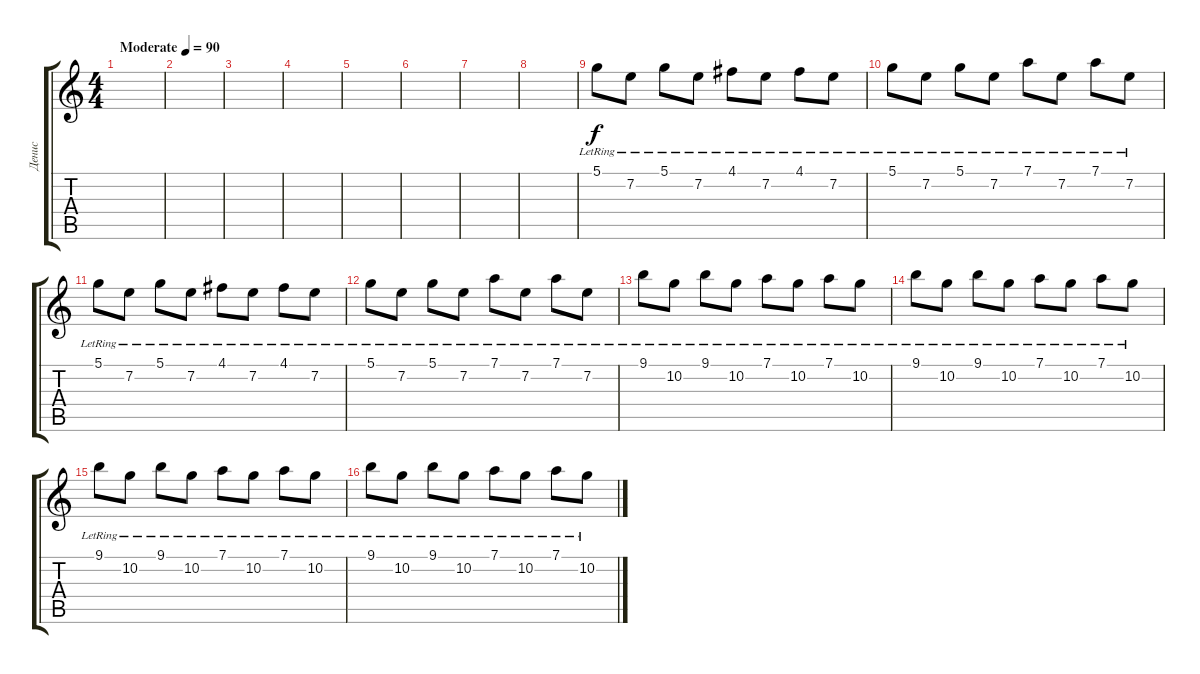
\track ("Денис" "Денис") {instrument electricguitarclean}
\staff {score tabs}
\tuning (D4 A3 F3 C3 G2 C2) {hide}
\ts (4 4)
\tempo (90 "Moderate")
\clef g2
\ks c
|
|
|
|
|
|
|
|
5.1{lr}.8 7.2{lr}.8 5.1{lr}.8 7.2{lr}.8 4.1{lr}.8 7.2{lr}.8 4.1{lr}.8 7.2{lr}.8 |
5.1{lr}.8 7.2{lr}.8 5.1{lr}.8 7.2{lr}.8 7.1{lr}.8 7.2{lr}.8 7.1{lr}.8 7.2{lr}.8 |
5.1{lr}.8 7.2{lr}.8 5.1{lr}.8 7.2{lr}.8 4.1{lr}.8 7.2{lr}.8 4.1{lr}.8 7.2{lr}.8 |
5.1{lr}.8 7.2{lr}.8 5.1{lr}.8 7.2{lr}.8 7.1{lr}.8 7.2{lr}.8 7.1{lr}.8 7.2{lr}.8 |
9.1{lr}.8 10.2{lr}.8 9.1{lr}.8 10.2{lr}.8 7.1{lr}.8 10.2{lr}.8 7.1{lr}.8 10.2{lr}.8 |
9.1{lr}.8 10.2{lr}.8 9.1{lr}.8 10.2{lr}.8 7.1{lr}.8 10.2{lr}.8 7.1{lr}.8 10.2{lr}.8 |
9.1{lr}.8 10.2{lr}.8 9.1{lr}.8 10.2{lr}.8 7.1{lr}.8 10.2{lr}.8 7.1{lr}.8 10.2{lr}.8 |
9.1{lr}.8 10.2{lr}.8 9.1{lr}.8 10.2{lr}.8 7.1{lr}.8 10.2{lr}.8 7.1{lr}.8 10.2{lr}.8
